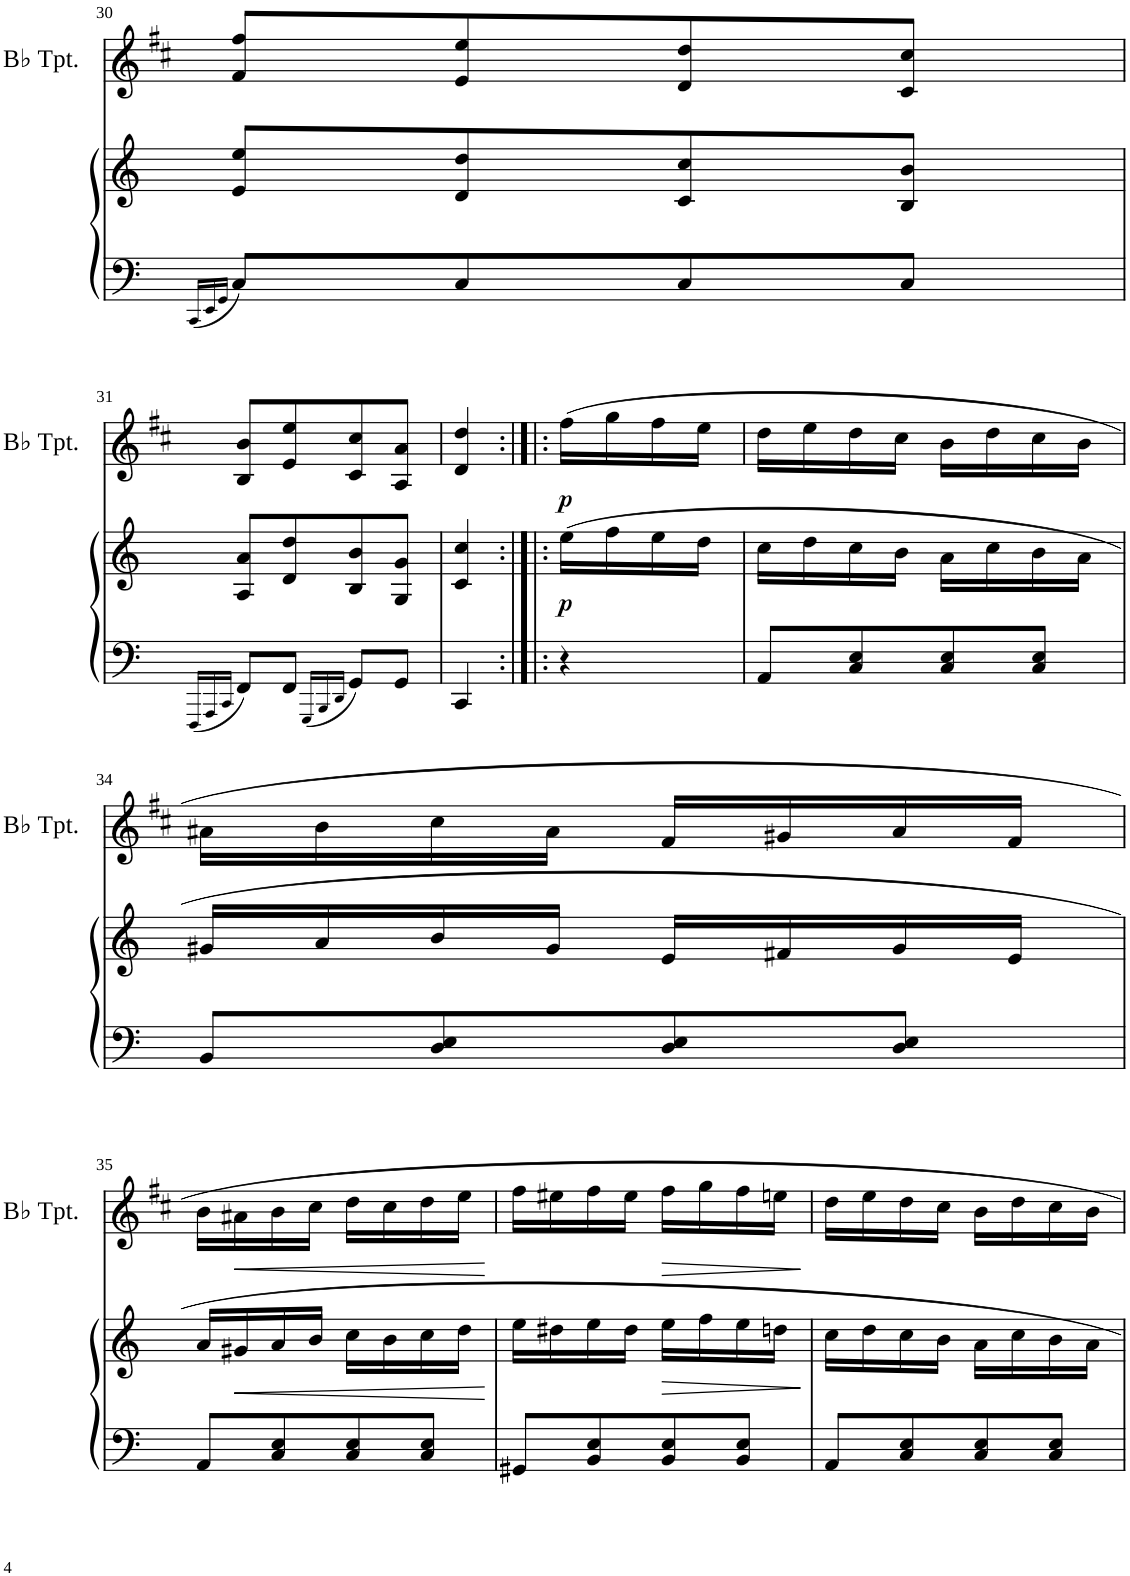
**kern	**kern	**dynam	**kern	**dynam
*part2	*part2	*part2	*part1	*part1
*staff3	*staff2	*staff2/3	*staff1	*staff1
*I"Piano	*	*	*I"Bb Trumpet	*
*I'Pno	*	*	*I'Bb Tpt.	*
!!LO:PB:g=z
*clefF4	*clefG2	*	*clefG2	*
*	*	*	*Trd1c2	*
*k[]	*k[]	*	*k[f#c#]	*
*M2/4	*M2/4	*	*M2/4	*
=30	=30	=30	=30	=30
16qCC/LL	.	.	.	.
16qEE/	.	.	.	.
16qGG/JJ	.	.	.	.
8C/L	8e/ 8ee/L	.	8f#/ 8ff#/L	.
8C/	8d/ 8dd/	.	8e/ 8ee/	.
8C/	8c/ 8cc/	.	8d/ 8dd/	.
8C/J	8B/ 8b/J	.	8c#/ 8cc#/J	.
!!LO:LB:g=z
=31	=31	=31	=31	=31
16qFFF/LL	.	.	.	.
16qAAA/	.	.	.	.
16qCC/JJ	.	.	.	.
8FF/L	8A/ 8a/L	.	8B/ 8b/L	.
8FF/J	8d/ 8dd/	.	8e/ 8ee/	.
16qGGG/LL	.	.	.	.
16qBBB/	.	.	.	.
16qDD/JJ	.	.	.	.
8GG/L	8B/ 8b/	.	8c#/ 8cc#/	.
8GG/J	8G/ 8g/J	.	8A/ 8a/J	.
=32	=32	=32	=32	=32
4CC/	4c/ 4cc/	.	4d/ 4dd/	.
=32:|!|:	=32:|!|:	=32:|!|:	=32:|!|:	=32:|!|:
!	!	!LO:DY:b	!	!LO:DY:b
4r	16ee\LL	p	16ff#\LL	p
.	16ff\	.	16gg\	.
.	16ee\	.	16ff#\	.
.	16dd\JJ	.	16ee\JJ	.
=33	=33	=33	=33	=33
8AA/L	16cc\LL	.	16dd\LL	.
.	16dd\	.	16ee\	.
8C/ 8E/	16cc\	.	16dd\	.
.	16b\JJ	.	16cc#\JJ	.
8C/ 8E/	16a\LL	.	16b\LL	.
.	16cc\	.	16dd\	.
8C/ 8E/J	16b\	.	16cc#\	.
.	16a\JJ	.	16b\JJ	.
!!LO:LB:g=z
=34	=34	=34	=34	=34
8BB/L	16g#X/LL	.	16a#X\LL	.
.	16a/	.	16b\	.
8D/ 8E/	16b/	.	16cc#\	.
.	16g#/JJ	.	16a#\JJ	.
8D/ 8E/	16e/LL	.	16f#/LL	.
.	16f#X/	.	16g#X/	.
8D/ 8E/J	16g#/	.	16a#/	.
.	16e/JJ	.	16f#/JJ	.
!!LO:LB:g=z
=35	=35	=35	=35	=35
8AA/L	16a/LL	.	16b\LL	.
!	!	!LO:HP:b	!	!LO:HP:b
.	16g#X/	<	16a#X\	<
8C/ 8E/	16a/	.	16b\	.
.	16b/JJ	.	16cc#\JJ	.
8C/ 8E/	16cc\LL	.	16dd\LL	.
.	16b\	.	16cc#\	.
8C/ 8E/J	16cc\	.	16dd\	.
.	16dd\JJ	.	16ee\JJ	.
.	.	[	.	[
=36	=36	=36	=36	=36
8GG#X/L	16ee\LL	.	16ff#\LL	.
.	16dd#X\	.	16ee#X\	.
8BB/ 8E/	16ee\	.	16ff#\	.
.	16dd#\JJ	.	16ee#\JJ	.
!	!	!LO:HP:b	!	!LO:HP:b
8BB/ 8E/	16ee\LL	>	16ff#\LL	>
.	16ff\	.	16gg\	.
8BB/ 8E/J	16ee\	.	16ff#\	.
.	16ddn\JJ	.	16een\JJ	.
.	.	]	.	]
=37	=37	=37	=37	=37
8AA/L	16cc\LL	.	16dd\LL	.
.	16dd\	.	16ee\	.
8C/ 8E/	16cc\	.	16dd\	.
.	16b\JJ	.	16cc#\JJ	.
8C/ 8E/	16a\LL	.	16b\LL	.
.	16cc\	.	16dd\	.
8C/ 8E/J	16b\	.	16cc#\	.
.	16a\JJ	.	16b\JJ	.
=	=	=	=	=
*-	*-	*-	*-	*-
